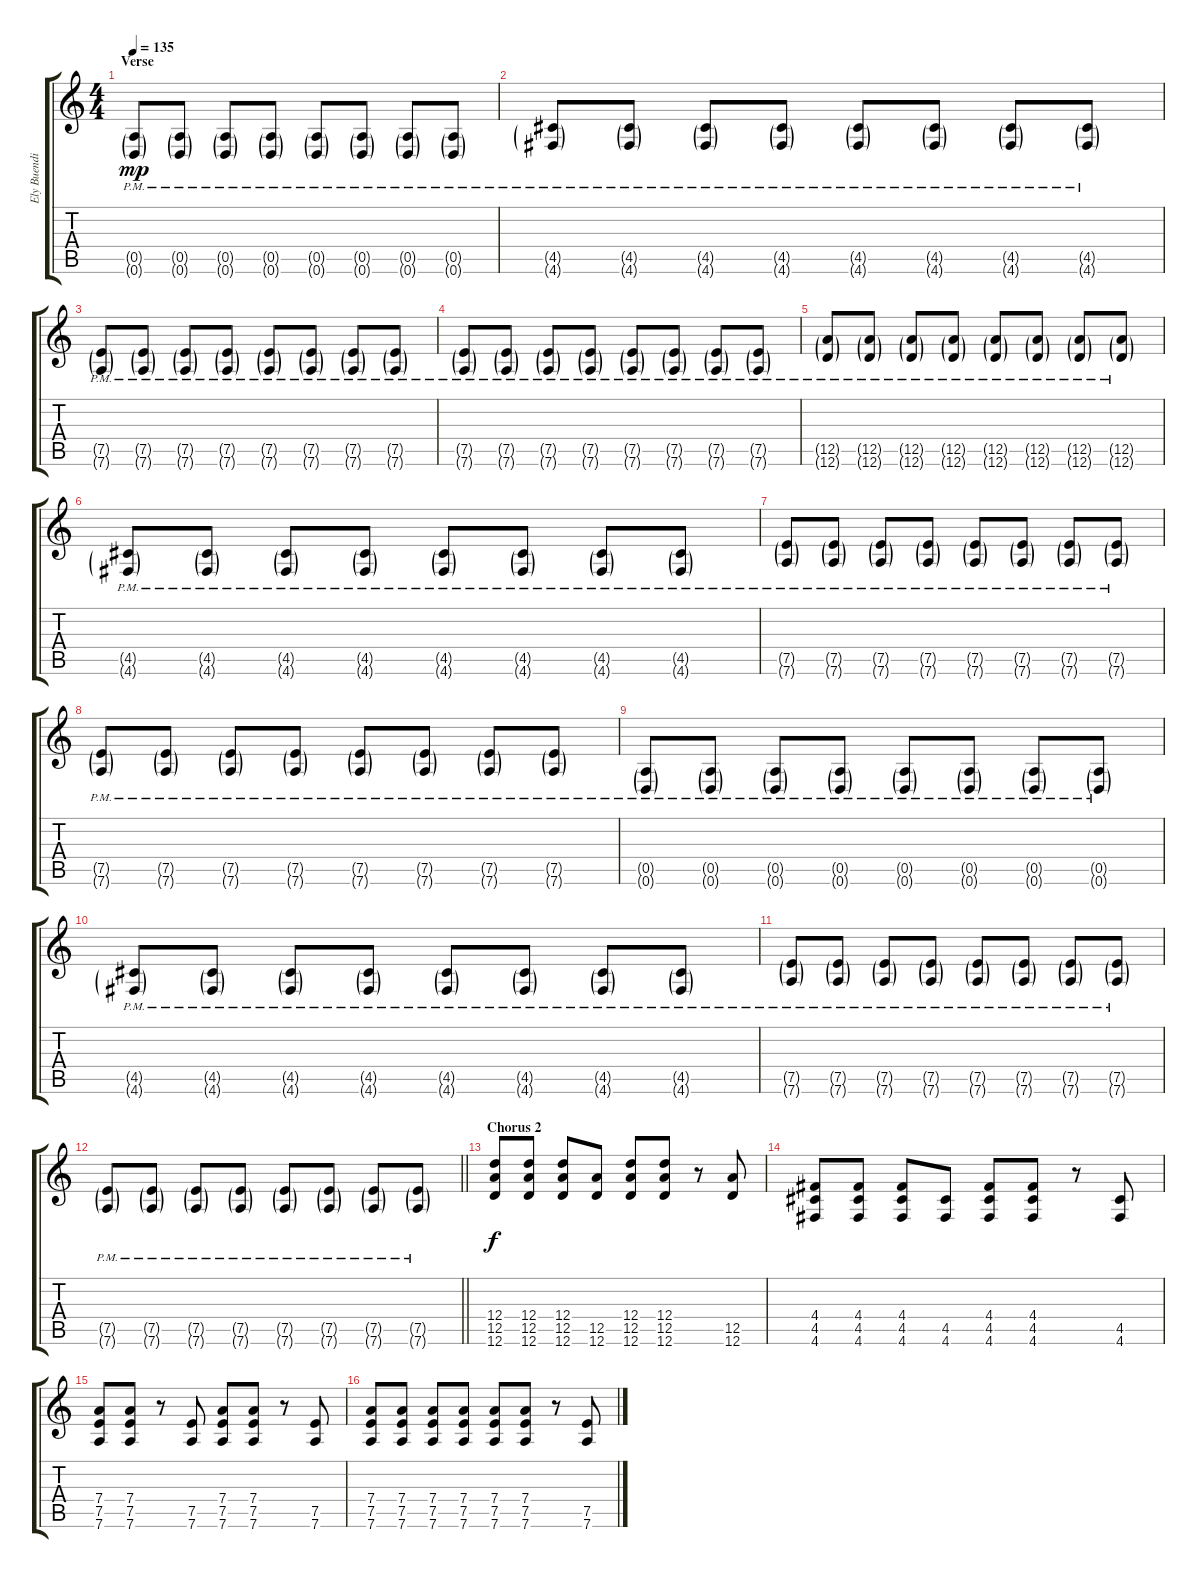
\track ("Ely Buendia " "Ely Buendi") {instrument overdrivenguitar}
\staff {score tabs}
\tuning (E4 B3 G3 D3 A2 D2) {hide}
\ts (4 4)
\section ("" "Verse")
\tempo 135
\clef g2
\ks c
(0.5{g pm} 0.6{g pm}).8{dy mp} (0.5{g pm} 0.6{g pm}).8 (0.5{g pm} 0.6{g pm}).8 (0.5{g pm} 0.6{g pm}).8 (0.5{g pm} 0.6{g pm}).8 (0.5{g pm} 0.6{g pm}).8 (0.5{g pm} 0.6{g pm}).8 (0.5{g pm} 0.6{g pm}).8 |
(4.5{g pm} 4.6{g pm}).8 (4.5{g pm} 4.6{g pm}).8 (4.5{g pm} 4.6{g pm}).8 (4.5{g pm} 4.6{g pm}).8 (4.5{g pm} 4.6{g pm}).8 (4.5{g pm} 4.6{g pm}).8 (4.5{g pm} 4.6{g pm}).8 (4.5{g pm} 4.6{g pm}).8 |
(7.5{g pm} 7.6{g pm}).8 (7.5{g pm} 7.6{g pm}).8 (7.5{g pm} 7.6{g pm}).8 (7.5{g pm} 7.6{g pm}).8 (7.5{g pm} 7.6{g pm}).8 (7.5{g pm} 7.6{g pm}).8 (7.5{g pm} 7.6{g pm}).8 (7.5{g pm} 7.6{g pm}).8 |
(7.5{g pm} 7.6{g pm}).8 (7.5{g pm} 7.6{g pm}).8 (7.5{g pm} 7.6{g pm}).8 (7.5{g pm} 7.6{g pm}).8 (7.5{g pm} 7.6{g pm}).8 (7.5{g pm} 7.6{g pm}).8 (7.5{g pm} 7.6{g pm}).8 (7.5{g pm} 7.6{g pm}).8 |
(12.5{g pm} 12.6{g pm}).8 (12.5{g pm} 12.6{g pm}).8 (12.5{g pm} 12.6{g pm}).8 (12.5{g pm} 12.6{g pm}).8 (12.5{g pm} 12.6{g pm}).8 (12.5{g pm} 12.6{g pm}).8 (12.5{g pm} 12.6{g pm}).8 (12.5{g pm} 12.6{g pm}).8 |
(4.5{g pm} 4.6{g pm}).8 (4.5{g pm} 4.6{g pm}).8 (4.5{g pm} 4.6{g pm}).8 (4.5{g pm} 4.6{g pm}).8 (4.5{g pm} 4.6{g pm}).8 (4.5{g pm} 4.6{g pm}).8 (4.5{g pm} 4.6{g pm}).8 (4.5{g pm} 4.6{g pm}).8 |
(7.5{g pm} 7.6{g pm}).8 (7.5{g pm} 7.6{g pm}).8 (7.5{g pm} 7.6{g pm}).8 (7.5{g pm} 7.6{g pm}).8 (7.5{g pm} 7.6{g pm}).8 (7.5{g pm} 7.6{g pm}).8 (7.5{g pm} 7.6{g pm}).8 (7.5{g pm} 7.6{g pm}).8 |
(7.5{g pm} 7.6{g pm}).8 (7.5{g pm} 7.6{g pm}).8 (7.5{g pm} 7.6{g pm}).8 (7.5{g pm} 7.6{g pm}).8 (7.5{g pm} 7.6{g pm}).8 (7.5{g pm} 7.6{g pm}).8 (7.5{g pm} 7.6{g pm}).8 (7.5{g pm} 7.6{g pm}).8 |
(0.5{g pm} 0.6{g pm}).8 (0.5{g pm} 0.6{g pm}).8 (0.5{g pm} 0.6{g pm}).8 (0.5{g pm} 0.6{g pm}).8 (0.5{g pm} 0.6{g pm}).8 (0.5{g pm} 0.6{g pm}).8 (0.5{g pm} 0.6{g pm}).8 (0.5{g pm} 0.6{g pm}).8 |
(4.5{g pm} 4.6{g pm}).8 (4.5{g pm} 4.6{g pm}).8 (4.5{g pm} 4.6{g pm}).8 (4.5{g pm} 4.6{g pm}).8 (4.5{g pm} 4.6{g pm}).8 (4.5{g pm} 4.6{g pm}).8 (4.5{g pm} 4.6{g pm}).8 (4.5{g pm} 4.6{g pm}).8 |
(7.5{g pm} 7.6{g pm}).8 (7.5{g pm} 7.6{g pm}).8 (7.5{g pm} 7.6{g pm}).8 (7.5{g pm} 7.6{g pm}).8 (7.5{g pm} 7.6{g pm}).8 (7.5{g pm} 7.6{g pm}).8 (7.5{g pm} 7.6{g pm}).8 (7.5{g pm} 7.6{g pm}).8 |
\barLineRight lightlight
(7.5{g pm} 7.6{g pm}).8 (7.5{g pm} 7.6{g pm}).8 (7.5{g pm} 7.6{g pm}).8 (7.5{g pm} 7.6{g pm}).8 (7.5{g pm} 7.6{g pm}).8 (7.5{g pm} 7.6{g pm}).8 (7.5{g pm} 7.6{g pm}).8 (7.5{g pm} 7.6{g pm}).8 |
\section ("" "Chorus 2")
(12.4 12.5 12.6).8{dy f} (12.4 12.5 12.6).8 (12.4 12.5 12.6).8 (12.5 12.6).8 (12.4 12.5 12.6).8 (12.4 12.5 12.6).8 r.8 (12.5 12.6).8 |
(4.4 4.5 4.6).8 (4.4 4.5 4.6).8 (4.4 4.5 4.6).8 (4.5 4.6).8 (4.4 4.5 4.6).8 (4.4 4.5 4.6).8 r.8 (4.5 4.6).8 |
(7.4 7.5 7.6).8 (7.4 7.5 7.6).8 r.8 (7.5 7.6).8 (7.4 7.5 7.6).8 (7.4 7.5 7.6).8 r.8 (7.5 7.6).8 |
(7.4 7.5 7.6).8 (7.4 7.5 7.6).8 (7.4 7.5 7.6).8 (7.4 7.5 7.6).8 (7.4 7.5 7.6).8 (7.4 7.5 7.6).8 r.8 (7.5 7.6).8
